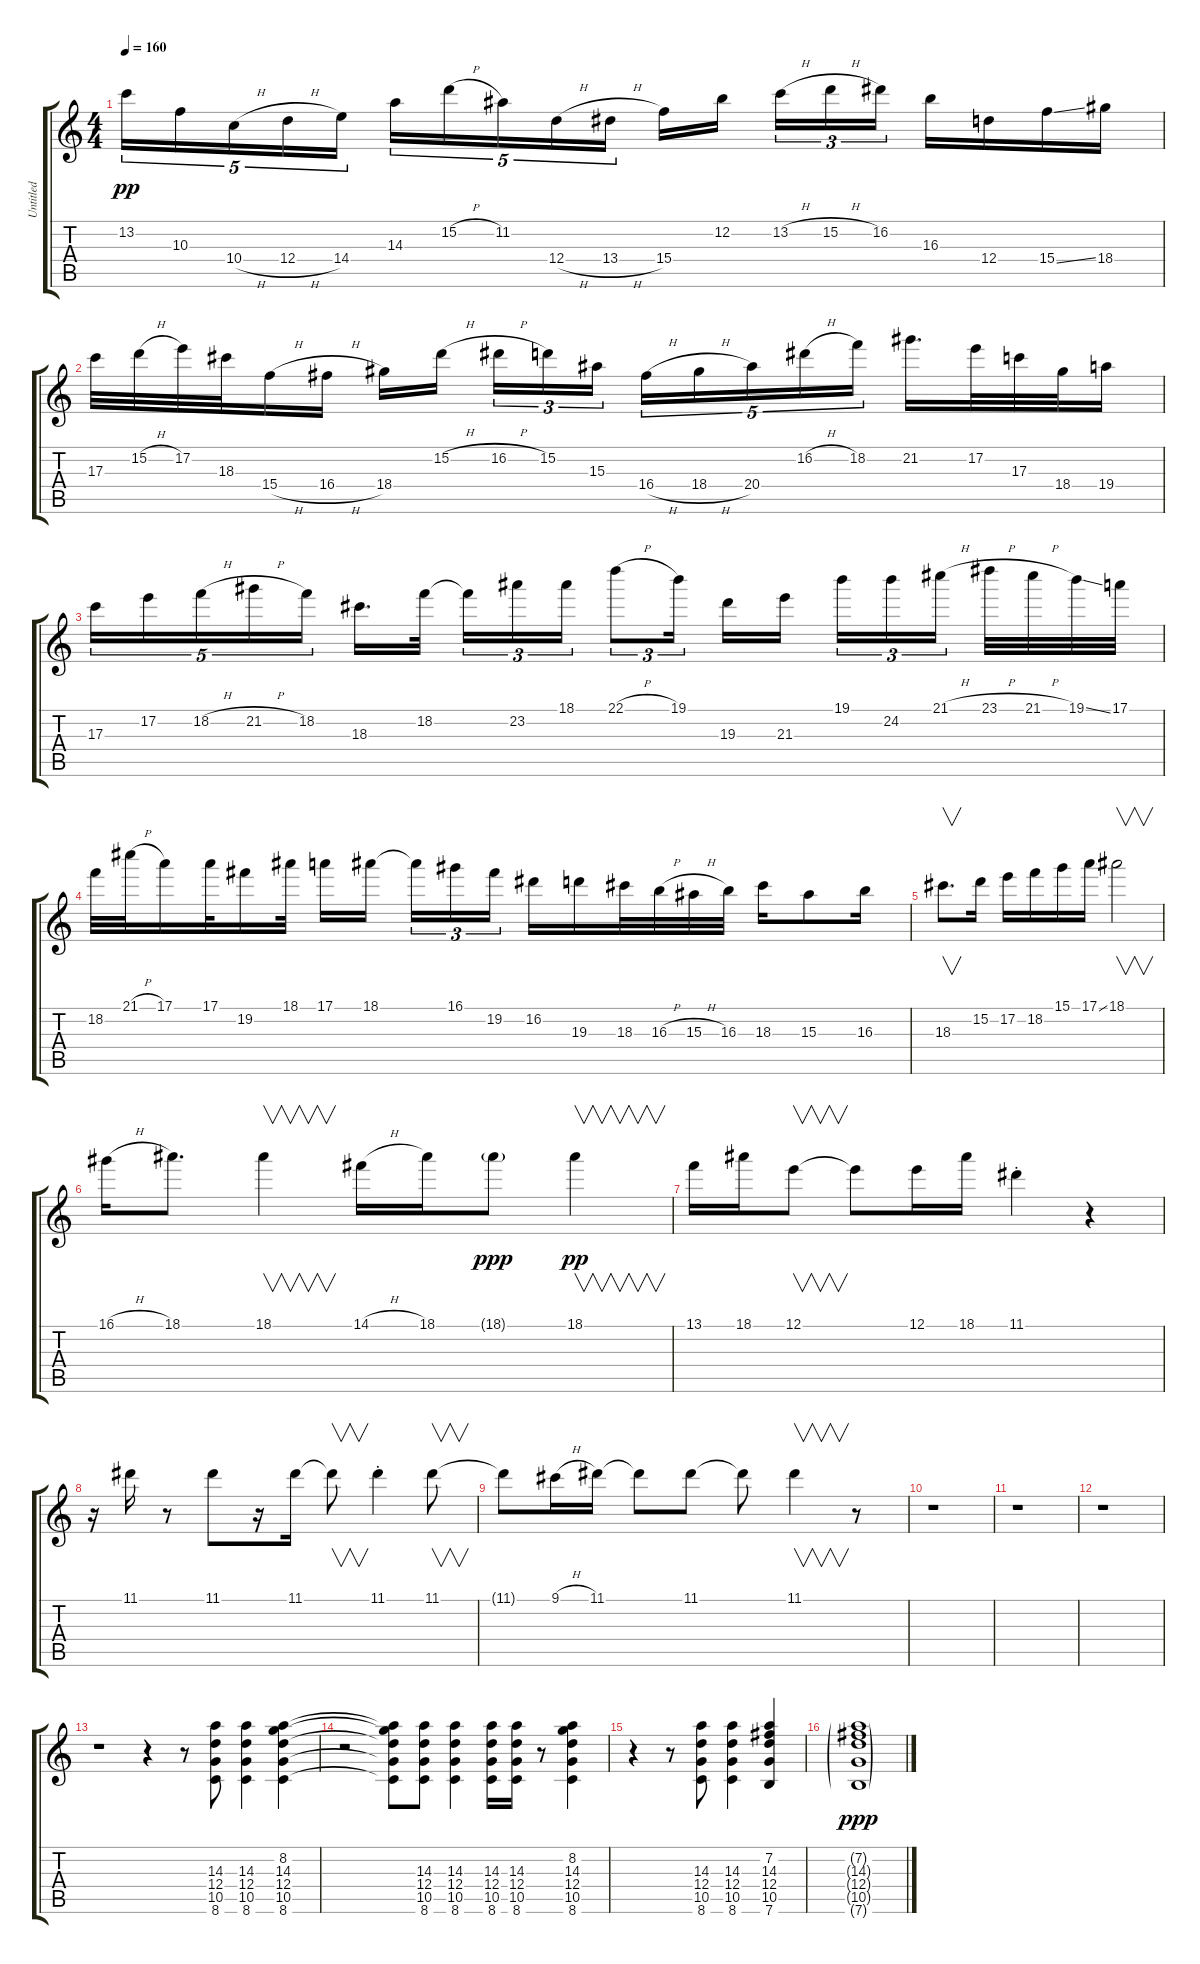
\track ("Untitled" "Untitled") {instrument distortionguitar}
\staff {score tabs}
\tuning (E4 B3 G3 D3 A2 E2) {hide}
\ts (4 4)
\tempo 160
\clef g2
\ks c
13.2.16{tu (5 4) dy pp} 10.3.16{tu (5 4)} 10.4{h}.16{tu (5 4)} 12.4{h}.16{tu (5 4)} 14.4.16{tu (5 4)} 14.3.16{tu (5 4)} 15.2{h}.16{tu (5 4)} 11.2.16{tu (5 4)} 12.4{h}.16{tu (5 4)} 13.4{h}.16{tu (5 4)} 15.4.16 12.2.16{beam splitsecondary} 13.2{h}.16{tu (3 2)} 15.2{h}.16{tu (3 2)} 16.2.16{tu (3 2)} 16.3.16 12.4.16 15.4{ss}.16 18.4.16 |
17.3.32 15.2{h}.32 17.2.32 18.3.32 15.4{h}.16 16.4{h}.16 18.4.16 15.2{h}.16{beam splitsecondary} 16.2{h}.16{tu (3 2)} 15.2.16{tu (3 2)} 15.3.16{tu (3 2)} 16.4{h}.16{tu (5 4)} 18.4{h}.16{tu (5 4)} 20.4.16{tu (5 4)} 16.2{h}.16{tu (5 4)} 18.2.16{tu (5 4)} 21.2.16{d} 17.2.32 17.3.32 18.4.32 19.4.16 |
17.3.16{tu (5 4)} 17.2.16{tu (5 4)} 18.2{h}.16{tu (5 4)} 21.2{h}.16{tu (5 4)} 18.2.16{tu (5 4)} 18.3.16{d} 18.2.32{beam splitsecondary} 18.2{t}.16{tu (3 2)} 23.2.16{tu (3 2)} 18.1.16{tu (3 2)} 22.1{h}.8{tu (3 2)} 19.1.16{tu (3 2) beam splitsecondary} 19.3.16 21.3.16 19.1.16{tu (3 2)} 24.2.16{tu (3 2)} 21.1{h}.16{tu (3 2) beam splitsecondary} 23.1{h}.32 21.1{h}.32 19.1{ss}.32 17.1.32 |
18.2.32 21.1{h}.32 17.1.16 17.1.32 19.2.16 18.1.32 17.1.16 18.1.16{beam splitsecondary} 18.1{t}.16{tu (3 2)} 16.1.16{tu (3 2)} 19.2.16{tu (3 2)} 16.2.16 19.3.16 18.3.32 16.3{h}.32 15.3{h}.32 16.3.32 18.3.16 15.3.8 16.3.16 |
18.3.8{v d} 15.2.16 17.2.16 18.2.16 15.1.16 17.1{ss}.16 18.1.2{v} |
16.1{h}.16 18.1.8{d} 18.1.4{v} 14.1{h}.16 18.1.16 18.1{g}.8{dy ppp} 18.1.4{v dy pp} |
13.1.16 18.1.16 12.1.8{v} 12.1{t}.8 12.1.16 18.1.16 11.1{st}.4 r.4 |
r.16 11.1.16 r.8 11.1.8 r.16 11.1.16 11.1{t}.8{v} 11.1{st}.4 11.1.8{v} |
11.1{t}.8 9.1{h}.16 11.1.16 11.1{t}.8 11.1.8 11.1{t}.8 11.1.4{v} r.8 |
r.1 |
r.1 |
r.1 |
r.1 r.4 r.8 (14.3 12.4 10.5 8.6).8 (14.3 12.4 10.5 8.6).4 (8.2 14.3 12.4 10.5 8.6).4 |
r.1 (8.2{t} 14.3{t} 12.4{t} 10.5{t} 8.6{t}).8 (14.3 12.4 10.5 8.6).8 (14.3 12.4 10.5 8.6).4 (14.3 12.4 10.5 8.6).16 (14.3 12.4 10.5 8.6).16 r.8 (8.2 14.3 12.4 10.5 8.6).4 |
r.4 r.8 (14.3 12.4 10.5 8.6).8 (14.3 12.4 10.5 8.6).4 (7.2 14.3 12.4 10.5 7.6).4 |
(7.2{g} 14.3{g} 12.4{g} 10.5{g} 7.6{g}).1{dy ppp}
